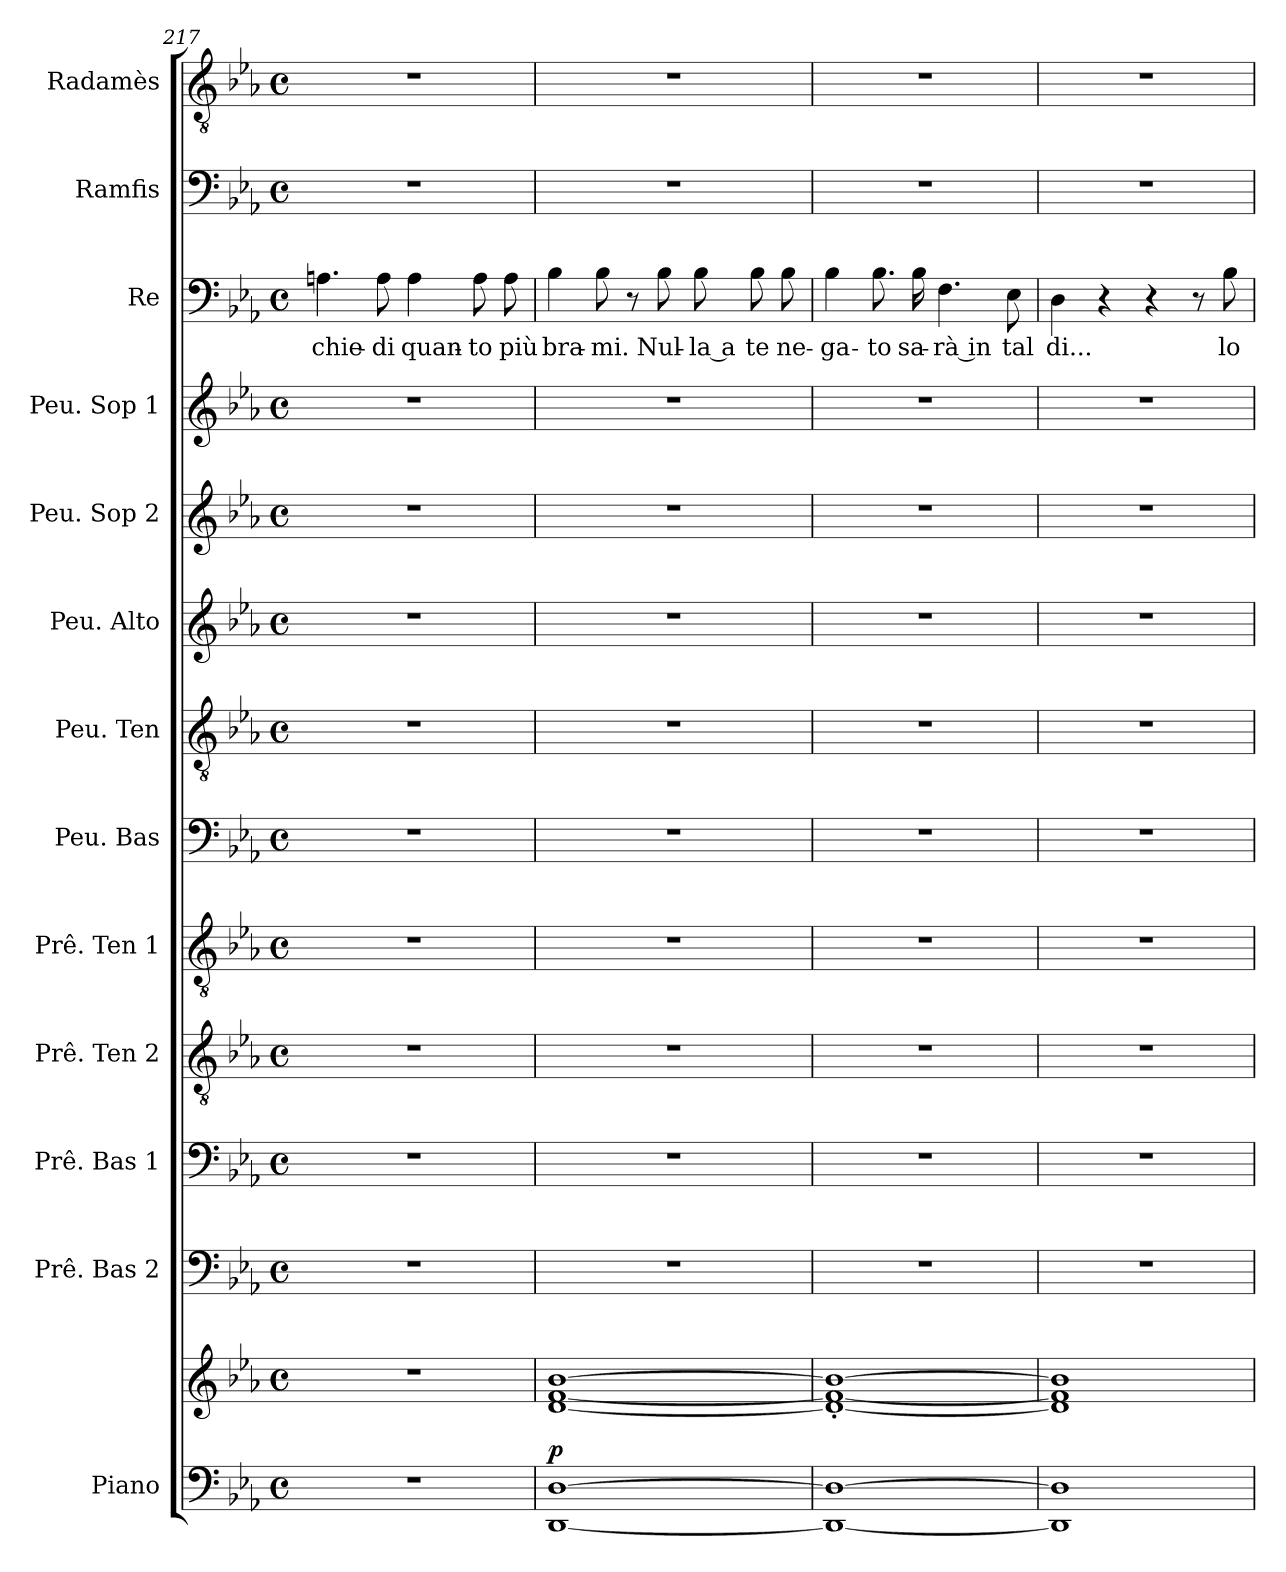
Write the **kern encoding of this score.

**kern	**kern	**dynam	**kern	**kern	**kern	**kern	**kern	**kern	**kern	**kern	**kern	**kern	**text	**kern	**kern
*part13	*part13	*part13	*part12	*part11	*part10	*part9	*part8	*part7	*part6	*part5	*part4	*part3	*part3	*part2	*part1
*staff14	*staff13	*staff13/14	*staff12	*staff11	*staff10	*staff9	*staff8	*staff7	*staff6	*staff5	*staff4	*staff3	*staff3	*staff2	*staff1
*I"Piano	*	*	*I"Prê. Bas 2	*I"Prê. Bas 1	*I"Prê. Ten 2	*I"Prê. Ten 1	*I"Peu. Bas	*I"Peu. Ten	*I"Peu. Alto	*I"Peu. Sop 2	*I"Peu. Sop 1	*I"Re	*	*I"Ramfis	*I"Radamès
*I'Pno	*	*	*I'Prê. B2	*I'Prê. B1	*I'Prê. T2	*I'Prê. T1	*I'Peu. Bas	*I'Peu. Ten	*I'Peu. Alto	*I'Peu. S2	*I'Peu. S1	*I'Re	*	*I'Ram.	*I'Rad.
!!LO:LB:g=z
*clefF4	*clefG2	*	*clefF4	*clefF4	*clefGv2	*clefGv2	*clefF4	*clefGv2	*clefG2	*clefG2	*clefG2	*clefF4	*	*clefF4	*clefGv2
*k[b-e-a-]	*k[b-e-a-]	*	*k[b-e-a-]	*k[b-e-a-]	*k[b-e-a-]	*k[b-e-a-]	*k[b-e-a-]	*k[b-e-a-]	*k[b-e-a-]	*k[b-e-a-]	*k[b-e-a-]	*k[b-e-a-]	*	*k[b-e-a-]	*k[b-e-a-]
*M4/4	*M4/4	*	*M4/4	*M4/4	*M4/4	*M4/4	*M4/4	*M4/4	*M4/4	*M4/4	*M4/4	*M4/4	*	*M4/4	*M4/4
*met(c)	*met(c)	*	*met(c)	*met(c)	*met(c)	*met(c)	*met(c)	*met(c)	*met(c)	*met(c)	*met(c)	*met(c)	*	*met(c)	*met(c)
=217	=217	=217	=217	=217	=217	=217	=217	=217	=217	=217	=217	=217	=217	=217	=217
!	!	!	!	!	!	!	!	!	!	!	!	!	!LO:LY:b:color=#0055FF	!	!
1r	1r	.	1r	1r	1r	1r	1r	1r	1r	1r	1r	4.An\	chie-	1r	1r
!	!	!	!	!	!	!	!	!	!	!	!	!	!LO:LY:b:color=#0055FF	!	!
.	.	.	.	.	.	.	.	.	.	.	.	8A\	-di	.	.
!	!	!	!	!	!	!	!	!	!	!	!	!	!LO:LY:b:color=#0055FF	!	!
.	.	.	.	.	.	.	.	.	.	.	.	4A\	quan-	.	.
!	!	!	!	!	!	!	!	!	!	!	!	!	!LO:LY:b:color=#0055FF	!	!
.	.	.	.	.	.	.	.	.	.	.	.	8A\	-to	.	.
!	!	!	!	!	!	!	!	!	!	!	!	!	!LO:LY:b:color=#0055FF	!	!
.	.	.	.	.	.	.	.	.	.	.	.	8A\	più	.	.
=218	=218	=218	=218	=218	=218	=218	=218	=218	=218	=218	=218	=218	=218	=218	=218
!	!	!LO:DY:a=2	!	!	!	!	!	!	!	!	!	!	!LO:LY:b:color=#0055FF	!	!
[1DD [1D	[1d [1f [1b-	p	1r	1r	1r	1r	1r	1r	1r	1r	1r	4B-\	bra-	1r	1r
!	!	!	!	!	!	!	!	!	!	!	!	!	!LO:LY:b:color=#0055FF	!	!
.	.	.	.	.	.	.	.	.	.	.	.	8B-\	-mi.	.	.
.	.	.	.	.	.	.	.	.	.	.	.	8r	.	.	.
!	!	!	!	!	!	!	!	!	!	!	!	!	!LO:LY:b:color=#0055FF	!	!
.	.	.	.	.	.	.	.	.	.	.	.	8B-\	Nul-	.	.
!	!	!	!	!	!	!	!	!	!	!	!	!	!LO:LY:b:color=#0055FF	!	!
.	.	.	.	.	.	.	.	.	.	.	.	8B-\	-la a	.	.
!	!	!	!	!	!	!	!	!	!	!	!	!	!LO:LY:b:color=#0055FF	!	!
.	.	.	.	.	.	.	.	.	.	.	.	8B-\	te	.	.
!	!	!	!	!	!	!	!	!	!	!	!	!	!LO:LY:b:color=#0055FF	!	!
.	.	.	.	.	.	.	.	.	.	.	.	8B-\	ne-	.	.
=219	=219	=219	=219	=219	=219	=219	=219	=219	=219	=219	=219	=219	=219	=219	=219
!	!	!	!	!	!	!	!	!	!	!	!	!	!LO:LY:b:color=#0055FF	!	!
1DD_ 1D_	1d_' 1f_' 1b-_'	.	1r	1r	1r	1r	1r	1r	1r	1r	1r	4B-\	-ga-	1r	1r
!	!	!	!	!	!	!	!	!	!	!	!	!	!LO:LY:b:color=#0055FF	!	!
.	.	.	.	.	.	.	.	.	.	.	.	8.B-\	-to	.	.
!	!	!	!	!	!	!	!	!	!	!	!	!	!LO:LY:b:color=#0055FF	!	!
.	.	.	.	.	.	.	.	.	.	.	.	16B-\	sa-	.	.
!	!	!	!	!	!	!	!	!	!	!	!	!	!LO:LY:b:color=#0055FF	!	!
.	.	.	.	.	.	.	.	.	.	.	.	4.F\	-rà in	.	.
!	!	!	!	!	!	!	!	!	!	!	!	!	!LO:LY:b:color=#0055FF	!	!
.	.	.	.	.	.	.	.	.	.	.	.	8E-\	tal	.	.
=220	=220	=220	=220	=220	=220	=220	=220	=220	=220	=220	=220	=220	=220	=220	=220
!	!	!	!	!	!	!	!	!	!	!	!	!	!LO:LY:b:color=#0055FF	!	!
1DD] 1D]	1d] 1f] 1b-]	.	1r	1r	1r	1r	1r	1r	1r	1r	1r	4D\	di...	1r	1r
.	.	.	.	.	.	.	.	.	.	.	.	4r	.	.	.
.	.	.	.	.	.	.	.	.	.	.	.	4r	.	.	.
.	.	.	.	.	.	.	.	.	.	.	.	8r	.	.	.
!	!	!	!	!	!	!	!	!	!	!	!	!	!LO:LY:b:color=#0055FF	!	!
.	.	.	.	.	.	.	.	.	.	.	.	8B-\	lo	.	.
=	=	=	=	=	=	=	=	=	=	=	=	=	=	=	=
*-	*-	*-	*-	*-	*-	*-	*-	*-	*-	*-	*-	*-	*-	*-	*-
